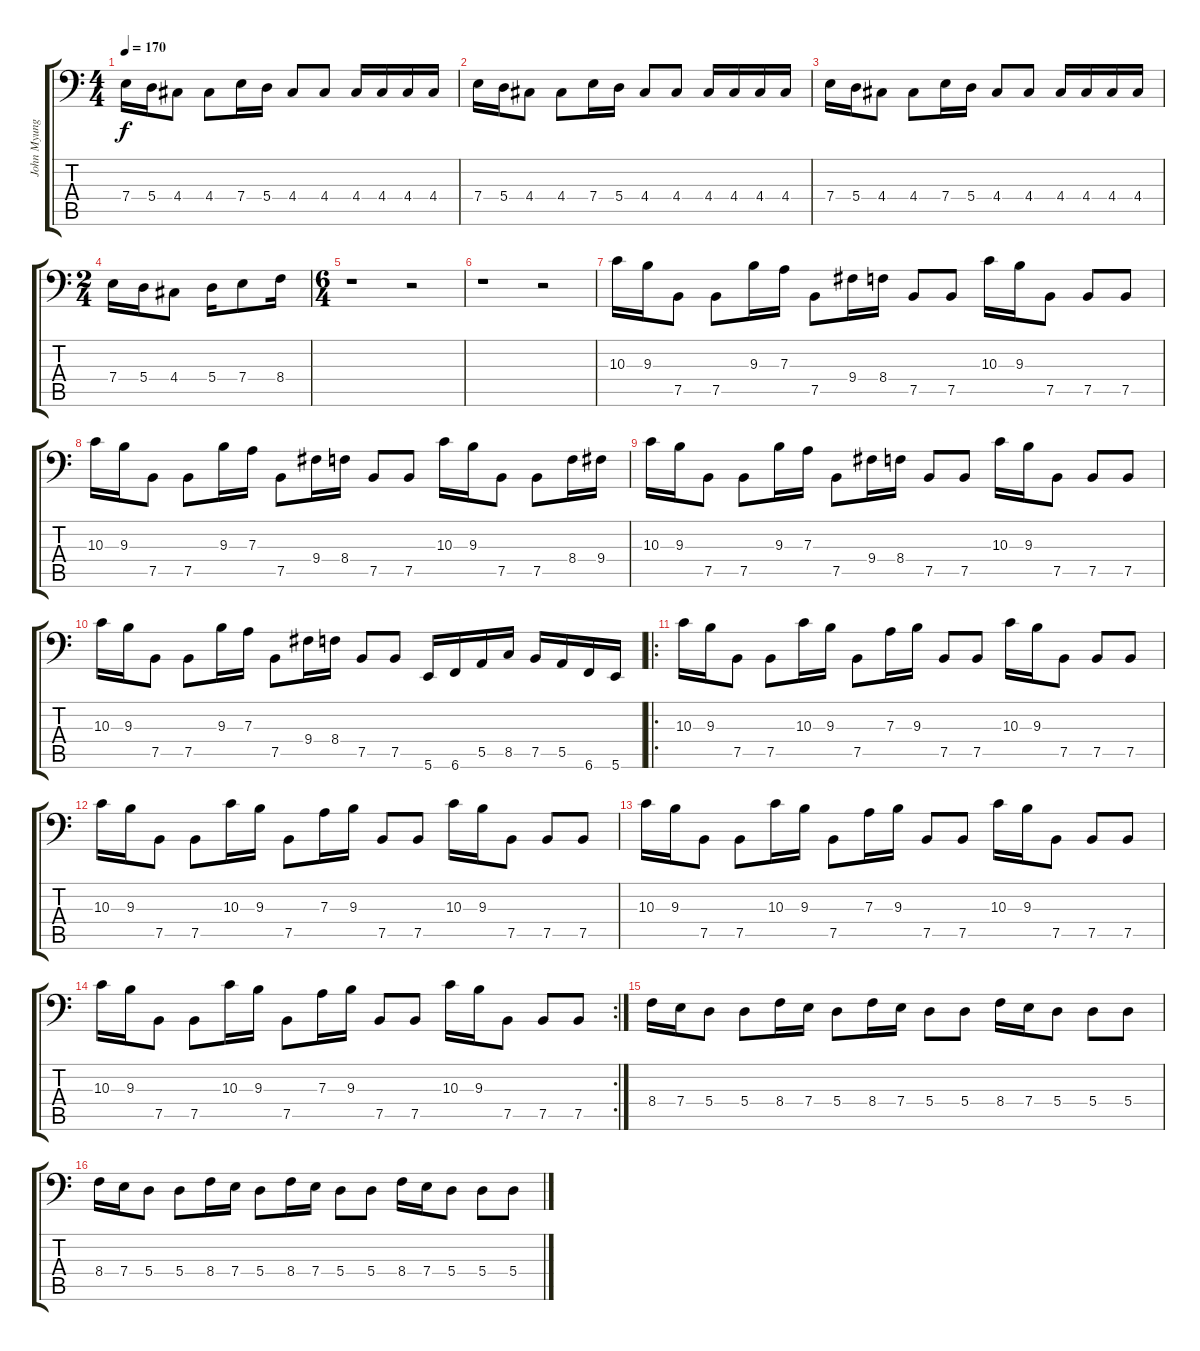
\track ("John Myung" "John Myung") {instrument electricbassfinger}
\staff {score tabs}
\tuning (C3 G2 D2 A1 E1 B0) {hide}
\ts (4 4)
\tempo 170
\clef f4
\ks c
7.4.16{dy f} 5.4.16 4.4.8 4.4.8 7.4.16 5.4.16 4.4.8 4.4.8 4.4.16 4.4.16 4.4.16 4.4.16 |
7.4.16 5.4.16 4.4.8 4.4.8 7.4.16 5.4.16 4.4.8 4.4.8 4.4.16 4.4.16 4.4.16 4.4.16 |
7.4.16 5.4.16 4.4.8 4.4.8 7.4.16 5.4.16 4.4.8 4.4.8 4.4.16 4.4.16 4.4.16 4.4.16 |
\ts (2 4)
7.4.16 5.4.16 4.4.8 5.4.16 7.4.8 8.4.16 |
\ts (6 4)
r.1 r.2 |
r.1 r.2 |
10.3.16 9.3.16 7.5.8 7.5.8 9.3.16 7.3.16 7.5.8 9.4.16 8.4.16 7.5.8 7.5.8 10.3.16 9.3.16 7.5.8 7.5.8 7.5.8 |
10.3.16 9.3.16 7.5.8 7.5.8 9.3.16 7.3.16 7.5.8 9.4.16 8.4.16 7.5.8 7.5.8 10.3.16 9.3.16 7.5.8 7.5.8 8.4.16 9.4.16 |
10.3.16 9.3.16 7.5.8 7.5.8 9.3.16 7.3.16 7.5.8 9.4.16 8.4.16 7.5.8 7.5.8 10.3.16 9.3.16 7.5.8 7.5.8 7.5.8 |
10.3.16 9.3.16 7.5.8 7.5.8 9.3.16 7.3.16 7.5.8 9.4.16 8.4.16 7.5.8 7.5.8 5.6.16 6.6.16 5.5.16 8.5.16 7.5.16 5.5.16 6.6.16 5.6.16 |
\ro
10.3.16 9.3.16 7.5.8 7.5.8 10.3.16 9.3.16 7.5.8 7.3.16 9.3.16 7.5.8 7.5.8 10.3.16 9.3.16 7.5.8 7.5.8 7.5.8 |
10.3.16 9.3.16 7.5.8 7.5.8 10.3.16 9.3.16 7.5.8 7.3.16 9.3.16 7.5.8 7.5.8 10.3.16 9.3.16 7.5.8 7.5.8 7.5.8 |
10.3.16 9.3.16 7.5.8 7.5.8 10.3.16 9.3.16 7.5.8 7.3.16 9.3.16 7.5.8 7.5.8 10.3.16 9.3.16 7.5.8 7.5.8 7.5.8 |
\rc 2
10.3.16 9.3.16 7.5.8 7.5.8 10.3.16 9.3.16 7.5.8 7.3.16 9.3.16 7.5.8 7.5.8 10.3.16 9.3.16 7.5.8 7.5.8 7.5.8 |
8.4.16 7.4.16 5.4.8 5.4.8 8.4.16 7.4.16 5.4.8 8.4.16 7.4.16 5.4.8 5.4.8 8.4.16 7.4.16 5.4.8 5.4.8 5.4.8 |
8.4.16 7.4.16 5.4.8 5.4.8 8.4.16 7.4.16 5.4.8 8.4.16 7.4.16 5.4.8 5.4.8 8.4.16 7.4.16 5.4.8 5.4.8 5.4.8
